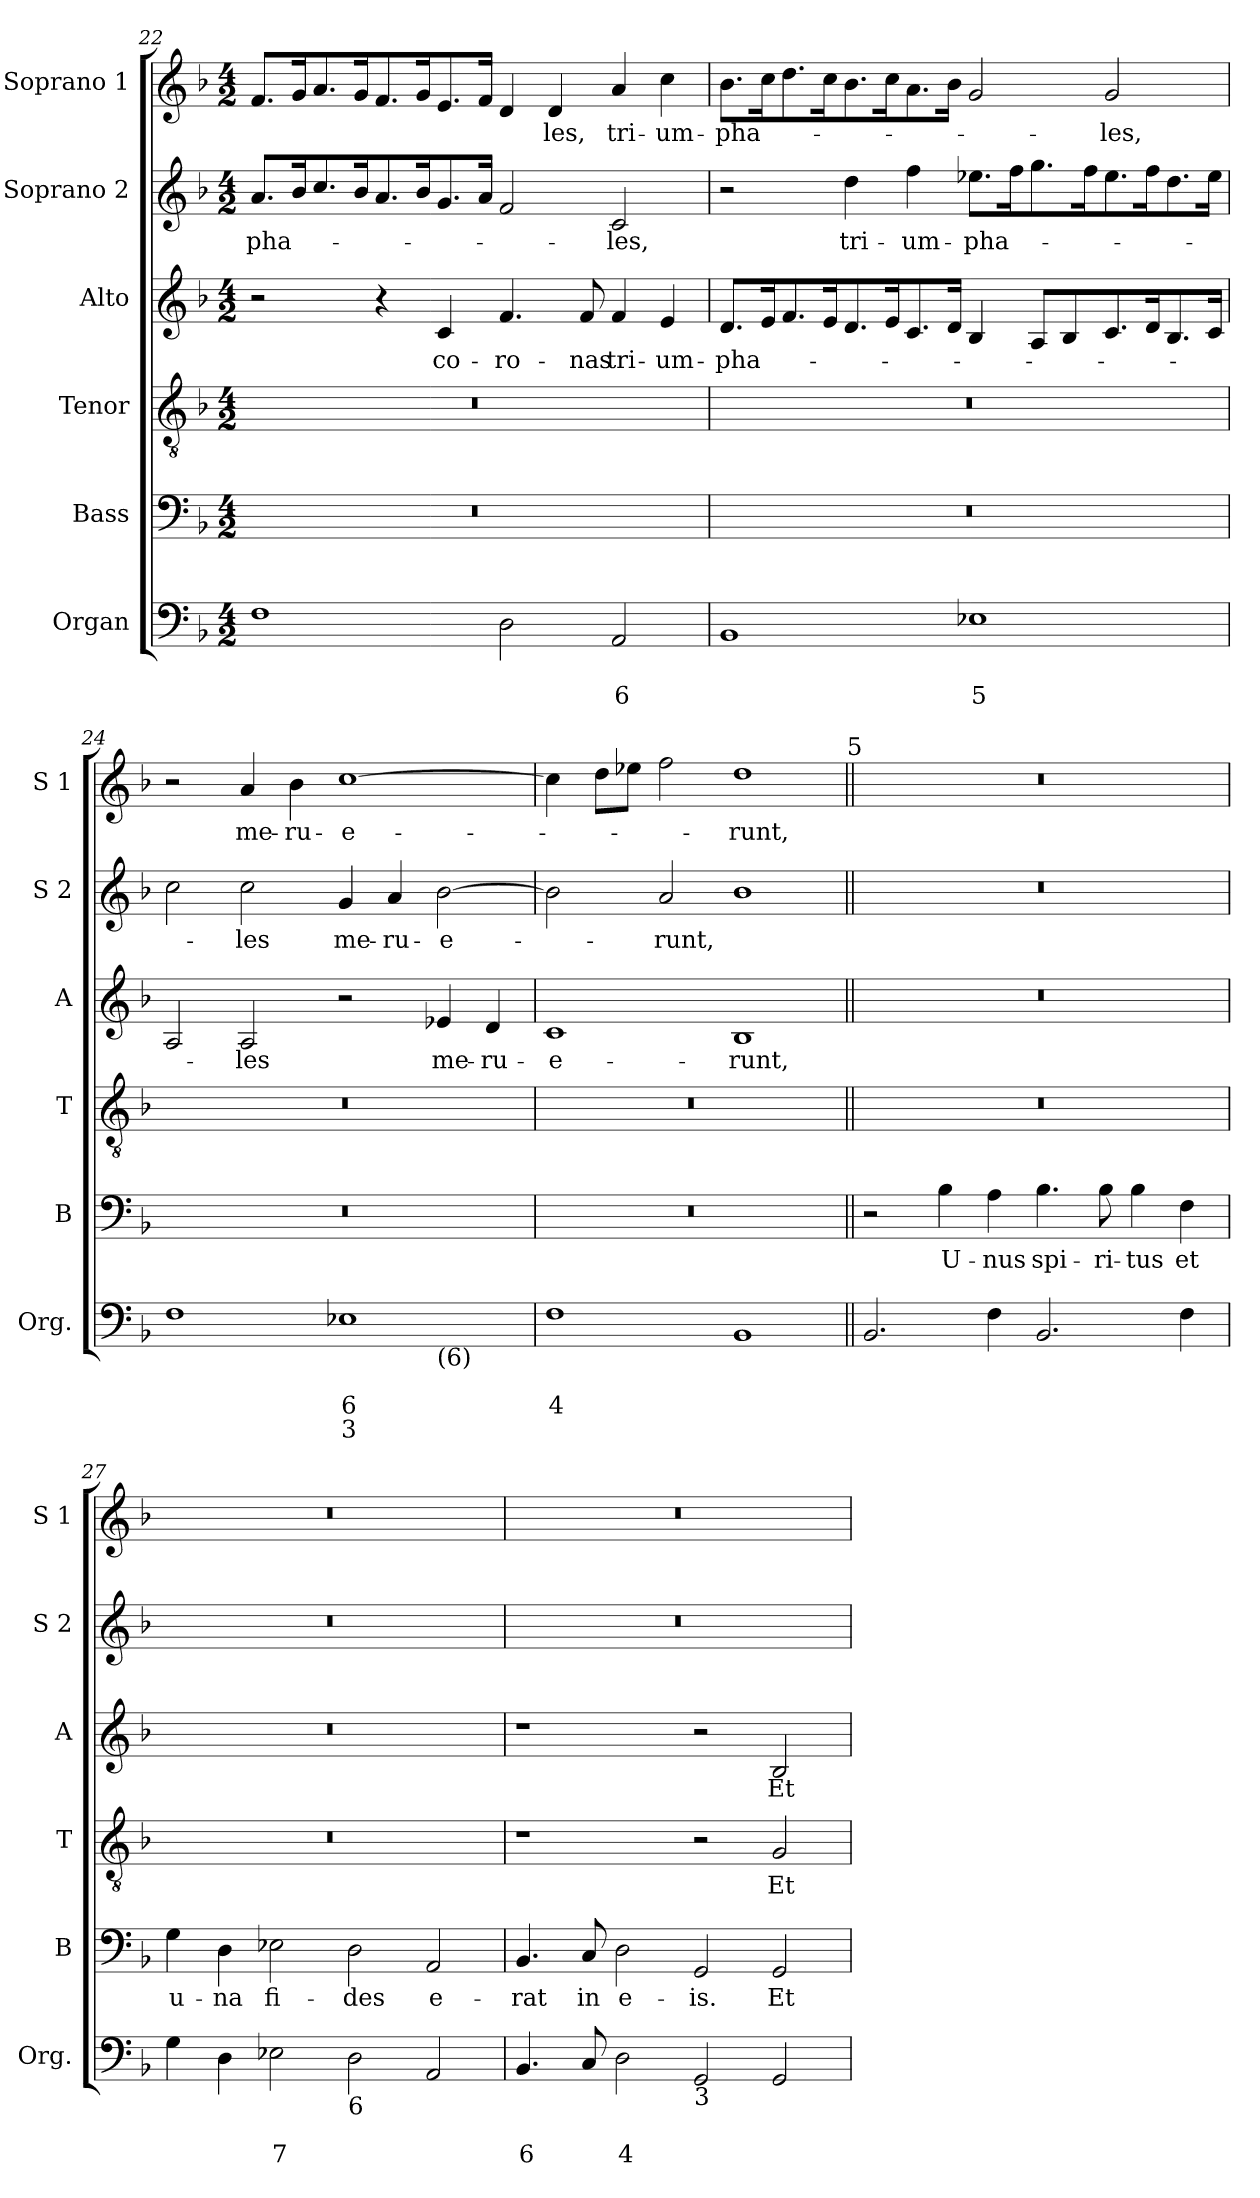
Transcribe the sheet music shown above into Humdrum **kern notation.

**kern	**text	**text	**text	**kern	**text	**kern	**text	**kern	**text	**kern	**text	**kern	**text
*part6	*part6	*part6	*part6	*part5	*part5	*part4	*part4	*part3	*part3	*part2	*part2	*part1	*part1
*staff6	*staff6	*staff6	*staff6	*staff5	*staff5	*staff4	*staff4	*staff3	*staff3	*staff2	*staff2	*staff1	*staff1
*I"Organ	*	*	*	*I"Bass	*	*I"Tenor	*	*I"Alto	*	*I"Soprano 2	*	*I"Soprano 1	*
*I'Org.	*	*	*	*I'B	*	*I'T	*	*I'A	*	*I'S 2	*	*I'S 1	*
*clefF4	*	*	*	*clefF4	*	*clefGv2	*	*clefG2	*	*clefG2	*	*clefG2	*
*k[b-]	*	*	*	*k[b-]	*	*k[b-]	*	*k[b-]	*	*k[b-]	*	*k[b-]	*
*F:	*	*	*	*F:	*	*F:	*	*F:	*	*F:	*	*F:	*
*M4/2	*	*	*	*M4/2	*	*M4/2	*	*M4/2	*	*M4/2	*	*M4/2	*
=22	=22	=22	=22	=22	=22	=22	=22	=22	=22	=22	=22	=22	=22
!	!	!	!	!	!	!	!	!	!	!	!LO:LY:b	!	!
1F	.	.	.	0r	.	0r	.	2r	.	8.a/L	-pha-	8.f/L	.
.	.	.	.	.	.	.	.	.	.	16b-/k	.	16g/k	.
.	.	.	.	.	.	.	.	.	.	8.cc/	.	8.a/	.
.	.	.	.	.	.	.	.	.	.	16b-/k	.	16g/k	.
.	.	.	.	.	.	.	.	4r	.	8.a/	.	8.f/	.
.	.	.	.	.	.	.	.	.	.	16b-/k	.	16g/k	.
!	!	!	!	!	!	!	!	!	!LO:LY:b	!	!	!	!
.	.	.	.	.	.	.	.	4c/	co-	8.g/	.	8.e/	.
.	.	.	.	.	.	.	.	.	.	16a/Jk	.	16f/Jk	.
!	!	!	!	!	!	!	!	!	!LO:LY:b	!	!	!	!
2D\	.	.	.	.	.	.	.	4.f/	-ro-	2f/	.	4d/	.
!	!	!	!	!	!	!	!	!	!	!	!	!	!LO:LY:b
.	.	.	.	.	.	.	.	.	.	.	.	4d/	-les,
!	!	!	!	!	!	!	!	!	!LO:LY:b	!	!	!	!
.	.	.	.	.	.	.	.	8f/	-nas	.	.	.	.
!	!	!LO:LY:b	!	!	!	!	!	!	!LO:LY:b	!	!LO:LY:b	!	!LO:LY:b
2AA/	.	6	.	.	.	.	.	4f/	tri-	2c/	-les,	4a/	tri-
!	!	!	!	!	!	!	!	!	!LO:LY:b	!	!	!	!LO:LY:b
.	.	.	.	.	.	.	.	4e/	-um-	.	.	4cc\	-um-
!!LO:LB:g=z
=23	=23	=23	=23	=23	=23	=23	=23	=23	=23	=23	=23	=23	=23
!	!	!	!	!	!	!	!	!	!LO:LY:b	!	!	!	!LO:LY:b
1BB-	.	.	.	0r	.	0r	.	8.d/L	-pha-	2r	.	8.b-\L	-pha-
.	.	.	.	.	.	.	.	16e/k	.	.	.	16cc\k	.
.	.	.	.	.	.	.	.	8.f/	.	.	.	8.dd\	.
.	.	.	.	.	.	.	.	16e/k	.	.	.	16cc\k	.
!	!	!	!	!	!	!	!	!	!	!	!LO:LY:b	!	!
.	.	.	.	.	.	.	.	8.d/	.	4dd\	tri-	8.b-\	.
.	.	.	.	.	.	.	.	16e/k	.	.	.	16cc\k	.
!	!	!	!	!	!	!	!	!	!	!	!LO:LY:b	!	!
.	.	.	.	.	.	.	.	8.c/	.	4ff\	-um-	8.a\	.
.	.	.	.	.	.	.	.	16d/Jk	.	.	.	16b-\Jk	.
!	!	!LO:LY:b	!	!	!	!	!	!	!	!	!LO:LY:b	!	!
1E-X	.	5	.	.	.	.	.	4B-/	.	8.ee-X\L	-pha-	2g/	.
.	.	.	.	.	.	.	.	.	.	16ff\k	.	.	.
.	.	.	.	.	.	.	.	8A/L	.	8.gg\	.	.	.
.	.	.	.	.	.	.	.	8B-/	.	.	.	.	.
.	.	.	.	.	.	.	.	.	.	16ff\k	.	.	.
!	!	!	!	!	!	!	!	!	!	!	!	!	!LO:LY:b
.	.	.	.	.	.	.	.	8.c/	.	8.ee-\	.	2g/	-les,
.	.	.	.	.	.	.	.	16d/k	.	16ff\k	.	.	.
.	.	.	.	.	.	.	.	8.B-/	.	8.dd\	.	.	.
.	.	.	.	.	.	.	.	16c/Jk	.	16ee-\Jk	.	.	.
=24	=24	=24	=24	=24	=24	=24	=24	=24	=24	=24	=24	=24	=24
*^	*	*	*	*	*	*	*	*	*	*	*	*	*
1F	1.ryy	.	.	.	0r	.	0r	.	2A/	.	2cc\	.	2r	.
!	!	!	!	!	!	!	!	!	!	!LO:LY:b	!	!LO:LY:b	!	!LO:LY:b
.	.	.	.	.	.	.	.	.	2A/	-les	2cc\	-les	4a/	me-
!	!	!	!	!	!	!	!	!	!	!	!	!	!	!LO:LY:b
.	.	.	.	.	.	.	.	.	.	.	.	.	4b-\	-ru-
!	!	!	!LO:LY:b	!LO:LY:b	!	!	!	!	!	!	!	!LO:LY:b	!	!LO:LY:b
1E-X	.	.	6	3	.	.	.	.	2r	.	4g/	me-	[1cc	-e-
!	!	!	!	!	!	!	!	!	!	!	!	!LO:LY:b	!	!
.	.	.	.	.	.	.	.	.	.	.	4a/	-ru-	.	.
!	!LO:TX:b:t=(6)	!	!	!	!	!	!	!	!	!	!	!	!	!
!	!	!	!	!	!	!	!	!	!	!LO:LY:b	!	!LO:LY:b	!	!
.	2ryy	.	.	.	.	.	.	.	4e-X/	me-	[2b-\	-e-	.	.
!	!	!	!	!	!	!	!	!	!	!LO:LY:b	!	!	!	!
.	.	.	.	.	.	.	.	.	4d/	-ru-	.	.	.	.
=25	=25	=25	=25	=25	=25	=25	=25	=25	=25	=25	=25	=25	=25	=25
!	!	!	!LO:LY:b	!	!	!	!	!	!	!LO:LY:b	!	!	!	!
*v	*v	*	*	*	*	*	*	*	*	*	*	*	*	*
1F	.	4	.	0r	.	0r	.	1c	-e-	2b-\]	.	4cc\]	.
.	.	.	.	.	.	.	.	.	.	.	.	8dd\L	.
.	.	.	.	.	.	.	.	.	.	.	.	8ee-X\J	.
!	!	!	!	!	!	!	!	!	!	!	!LO:LY:b	!	!
.	.	.	.	.	.	.	.	.	.	2a/	-runt,	2ff\	.
!	!	!	!	!	!	!	!	!	!LO:LY:b	!	!	!	!LO:LY:b
1BB-	.	.	.	.	.	.	.	1B-	-runt,	1b-	.	1dd	-runt,
!	!	!	!	!	!	!	!	!	!	!	!	!LO:TX:a:t=5	!
!!LO:PB:g=z
=26||	=26||	=26||	=26||	=26||	=26||	=26||	=26||	=26||	=26||	=26||	=26||	=26||	=26||
2.BB-/	.	.	.	2r	.	0r	.	0r	.	0r	.	0r	.
!	!	!	!	!	!LO:LY:b	!	!	!	!	!	!	!	!
.	.	.	.	4B-\	U-	.	.	.	.	.	.	.	.
!	!	!	!	!	!LO:LY:b	!	!	!	!	!	!	!	!
4F\	.	.	.	4A\	-nus	.	.	.	.	.	.	.	.
!	!	!	!	!	!LO:LY:b	!	!	!	!	!	!	!	!
2.BB-/	.	.	.	4.B-\	spi-	.	.	.	.	.	.	.	.
!	!	!	!	!	!LO:LY:b	!	!	!	!	!	!	!	!
.	.	.	.	8B-\	-ri-	.	.	.	.	.	.	.	.
!	!	!	!	!	!LO:LY:b	!	!	!	!	!	!	!	!
.	.	.	.	4B-\	-tus	.	.	.	.	.	.	.	.
!	!	!	!	!	!LO:LY:b	!	!	!	!	!	!	!	!
4F\	.	.	.	4F\	et	.	.	.	.	.	.	.	.
=27	=27	=27	=27	=27	=27	=27	=27	=27	=27	=27	=27	=27	=27
!	!	!	!	!	!LO:LY:b	!	!	!	!	!	!	!	!
4G\	.	.	.	4G\	u-	0r	.	0r	.	0r	.	0r	.
!	!	!	!	!	!LO:LY:b	!	!	!	!	!	!	!	!
4D\	.	.	.	4D\	-na	.	.	.	.	.	.	.	.
!	!	!LO:LY:b	!	!	!LO:LY:b	!	!	!	!	!	!	!	!
2E-X\	.	7	.	2E-X\	fi-	.	.	.	.	.	.	.	.
!LO:TX:b:t=6	!	!	!	!	!	!	!	!	!	!	!	!	!
!	!	!	!	!	!LO:LY:b	!	!	!	!	!	!	!	!
2D\	.	.	.	2D\	-des	.	.	.	.	.	.	.	.
!	!	!	!	!	!LO:LY:b	!	!	!	!	!	!	!	!
2AA/	.	.	.	2AA/	e-	.	.	.	.	.	.	.	.
=28	=28	=28	=28	=28	=28	=28	=28	=28	=28	=28	=28	=28	=28
!	!	!LO:LY:b	!	!	!LO:LY:b	!	!	!	!	!	!	!	!
4.BB-/	.	6	.	4.BB-/	-rat	1r	.	1r	.	0r	.	0r	.
!	!	!	!	!	!LO:LY:b	!	!	!	!	!	!	!	!
8C/	.	.	.	8C/	in	.	.	.	.	.	.	.	.
!	!	!LO:LY:b	!	!	!LO:LY:b	!	!	!	!	!	!	!	!
2D\	.	4	.	2D\	e-	.	.	.	.	.	.	.	.
!LO:TX:b:t=3	!	!	!	!	!	!	!	!	!	!	!	!	!
!	!	!	!	!	!LO:LY:b	!	!	!	!	!	!	!	!
2GG/	.	.	.	2GG/	-is.	2r	.	2r	.	.	.	.	.
!	!	!	!	!	!LO:LY:b	!	!LO:LY:b	!	!LO:LY:b	!	!	!	!
2GG/	.	.	.	2GG/	Et	2G/	Et	2B-/	Et	.	.	.	.
=	=	=	=	=	=	=	=	=	=	=	=	=	=
*-	*-	*-	*-	*-	*-	*-	*-	*-	*-	*-	*-	*-	*-
